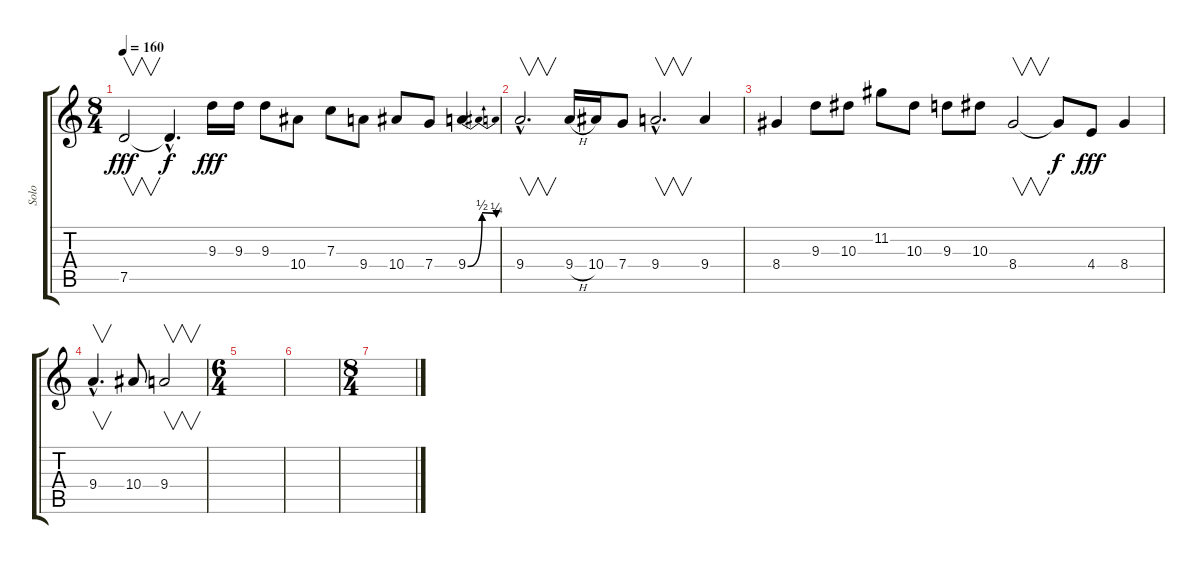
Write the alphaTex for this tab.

\track ("Solo" "Solo") {instrument distortionguitar}
\staff {score tabs}
\tuning (D4 A3 F3 C3 G2 D2) {hide}
\ts (8 4)
\tempo 160
\clef g2
\ks c
7.5.2{v dy fff} 7.5{hac t}.4{d dy f} 9.3.16{dy fff} 9.3.16 9.3.8 10.4.8 7.3.8 9.4.8 10.4.8 7.4.8 9.4{be (bendrelease 0 0 30 2 45 2 60 1)}.4 |
9.4{hac}.2{v d} 9.4{h}.16 10.4.16 7.4.8 9.4{hac}.2{v d} 9.4.4 |
8.4.4 9.3.8 10.3.8 11.2.8 10.3.8 9.3.8 10.3.8 8.4.2{v} 8.4{t}.8{dy f} 4.4.8{dy fff} 8.4.4 |
9.4{hac}.4{v d} 10.4.8 9.4.2{v} |
\ts (6 4)
|
|
\ts (8 4)
